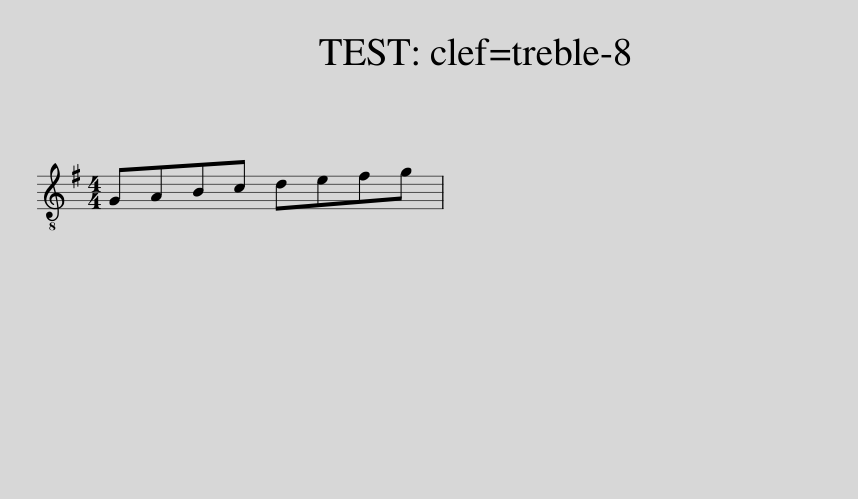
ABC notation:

X:1
L:1/8
M:4/4
I:linebreak $
K:G
V:1 treble-8
V:1
 GABc defg | %1
